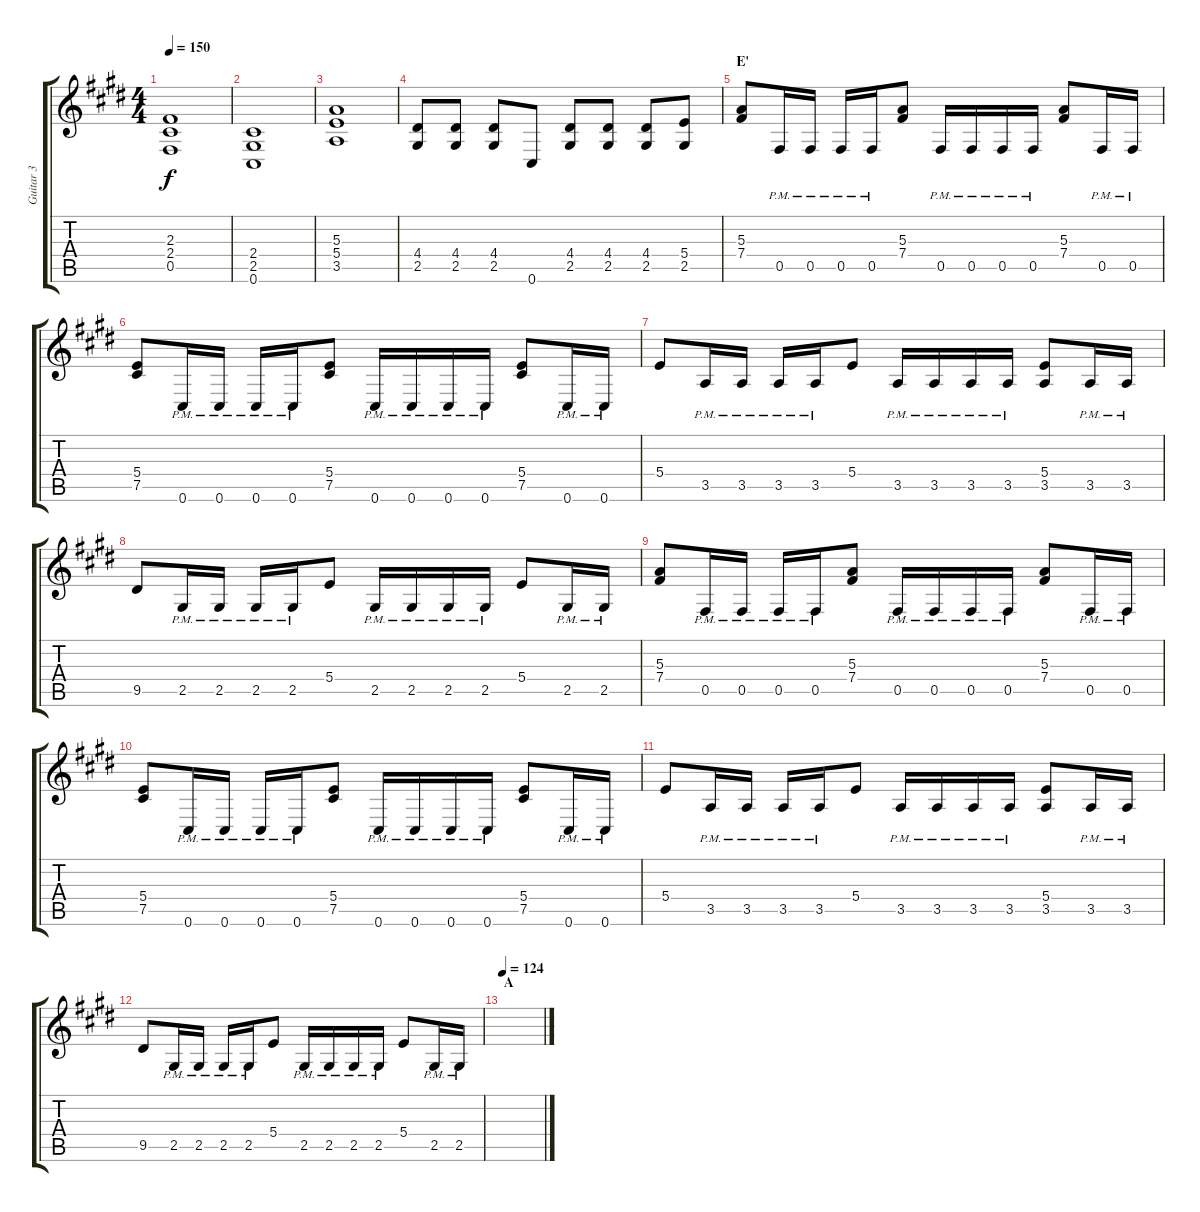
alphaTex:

\track ("Guitar 3" "Guitar 3") {instrument distortionguitar}
\staff {score tabs}
\tuning (Db4 Ab3 E3 B2 Gb2 Db2) {hide}
\ts (4 4)
\tempo 150
\clef g2
\ks e
(2.3 2.4 0.5).1{dy f} |
(2.4 2.5 0.6).1 |
(5.3 5.4 3.5).1 |
(4.4 2.5).8 (4.4 2.5).8 (4.4 2.5).8 0.6.8 (4.4 2.5).8 (4.4 2.5).8 (4.4 2.5).8 (5.4 2.5).8 |
\section ("" "E'")
(5.3 7.4).8 0.5{pm}.16 0.5{pm}.16 0.5{pm}.16 0.5{pm}.16 (5.3 7.4).8 0.5{pm}.16 0.5{pm}.16 0.5{pm}.16 0.5{pm}.16 (5.3 7.4).8 0.5{pm}.16 0.5{pm}.16 |
(5.4 7.5).8 0.6{pm}.16 0.6{pm}.16 0.6{pm}.16 0.6{pm}.16 (5.4 7.5).8 0.6{pm}.16 0.6{pm}.16 0.6{pm}.16 0.6{pm}.16 (5.4 7.5).8 0.6{pm}.16 0.6{pm}.16 |
5.4.8 3.5{pm}.16 3.5{pm}.16 3.5{pm}.16 3.5{pm}.16 5.4.8 3.5{pm}.16 3.5{pm}.16 3.5{pm}.16 3.5{pm}.16 (5.4 3.5).8 3.5{pm}.16 3.5{pm}.16 |
9.5.8 2.5{pm}.16 2.5{pm}.16 2.5{pm}.16 2.5{pm}.16 5.4.8 2.5{pm}.16 2.5{pm}.16 2.5{pm}.16 2.5{pm}.16 5.4.8 2.5{pm}.16 2.5{pm}.16 |
(5.3 7.4).8 0.5{pm}.16 0.5{pm}.16 0.5{pm}.16 0.5{pm}.16 (5.3 7.4).8 0.5{pm}.16 0.5{pm}.16 0.5{pm}.16 0.5{pm}.16 (5.3 7.4).8 0.5{pm}.16 0.5{pm}.16 |
(5.4 7.5).8 0.6{pm}.16 0.6{pm}.16 0.6{pm}.16 0.6{pm}.16 (5.4 7.5).8 0.6{pm}.16 0.6{pm}.16 0.6{pm}.16 0.6{pm}.16 (5.4 7.5).8 0.6{pm}.16 0.6{pm}.16 |
5.4.8 3.5{pm}.16 3.5{pm}.16 3.5{pm}.16 3.5{pm}.16 5.4.8 3.5{pm}.16 3.5{pm}.16 3.5{pm}.16 3.5{pm}.16 (5.4 3.5).8 3.5{pm}.16 3.5{pm}.16 |
9.5.8 2.5{pm}.16 2.5{pm}.16 2.5{pm}.16 2.5{pm}.16 5.4.8 2.5{pm}.16 2.5{pm}.16 2.5{pm}.16 2.5{pm}.16 5.4.8 2.5{pm}.16 2.5{pm}.16 |
\section ("" "A")
\tempo 124
